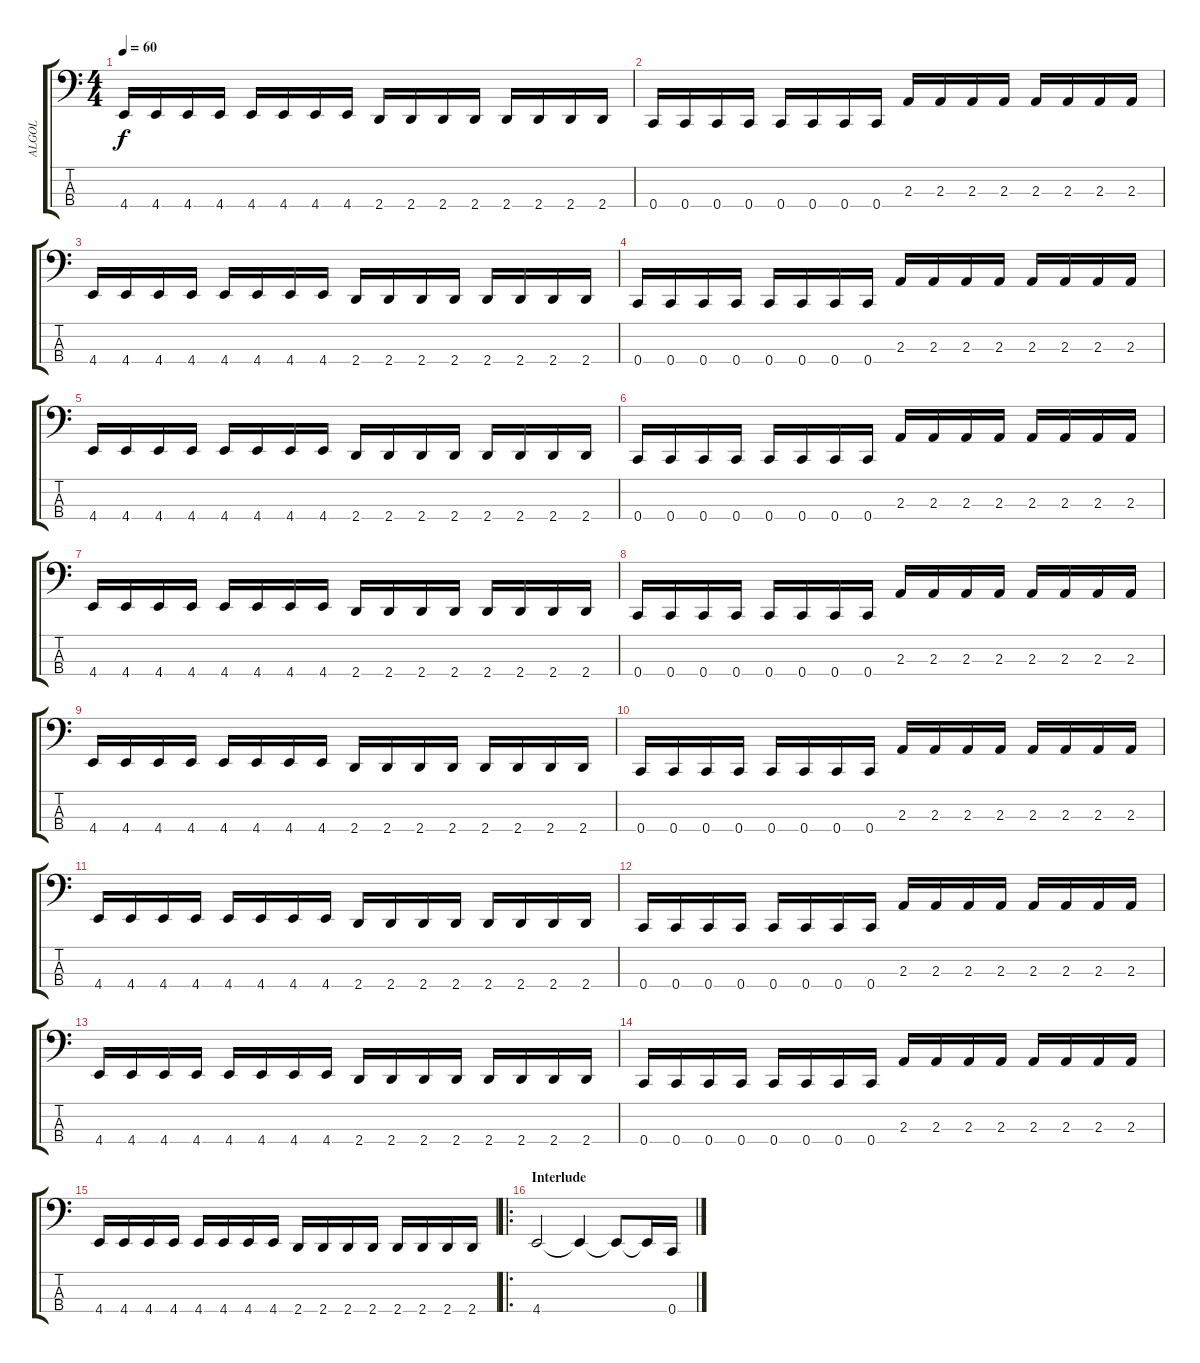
\track ("ALGOL" "ALGOL") {instrument electricbasspick}
\staff {score tabs}
\tuning (F2 C2 G1 C1) {hide}
\ts (4 4)
\tempo 60
\clef f4
\ks c
4.4.16{dy f} 4.4.16 4.4.16 4.4.16 4.4.16 4.4.16 4.4.16 4.4.16 2.4.16 2.4.16 2.4.16 2.4.16 2.4.16 2.4.16 2.4.16 2.4.16 |
0.4.16 0.4.16 0.4.16 0.4.16 0.4.16 0.4.16 0.4.16 0.4.16 2.3.16 2.3.16 2.3.16 2.3.16 2.3.16 2.3.16 2.3.16 2.3.16 |
4.4.16 4.4.16 4.4.16 4.4.16 4.4.16 4.4.16 4.4.16 4.4.16 2.4.16 2.4.16 2.4.16 2.4.16 2.4.16 2.4.16 2.4.16 2.4.16 |
0.4.16 0.4.16 0.4.16 0.4.16 0.4.16 0.4.16 0.4.16 0.4.16 2.3.16 2.3.16 2.3.16 2.3.16 2.3.16 2.3.16 2.3.16 2.3.16 |
4.4.16 4.4.16 4.4.16 4.4.16 4.4.16 4.4.16 4.4.16 4.4.16 2.4.16 2.4.16 2.4.16 2.4.16 2.4.16 2.4.16 2.4.16 2.4.16 |
0.4.16 0.4.16 0.4.16 0.4.16 0.4.16 0.4.16 0.4.16 0.4.16 2.3.16 2.3.16 2.3.16 2.3.16 2.3.16 2.3.16 2.3.16 2.3.16 |
4.4.16 4.4.16 4.4.16 4.4.16 4.4.16 4.4.16 4.4.16 4.4.16 2.4.16 2.4.16 2.4.16 2.4.16 2.4.16 2.4.16 2.4.16 2.4.16 |
0.4.16 0.4.16 0.4.16 0.4.16 0.4.16 0.4.16 0.4.16 0.4.16 2.3.16 2.3.16 2.3.16 2.3.16 2.3.16 2.3.16 2.3.16 2.3.16 |
4.4.16 4.4.16 4.4.16 4.4.16 4.4.16 4.4.16 4.4.16 4.4.16 2.4.16 2.4.16 2.4.16 2.4.16 2.4.16 2.4.16 2.4.16 2.4.16 |
0.4.16 0.4.16 0.4.16 0.4.16 0.4.16 0.4.16 0.4.16 0.4.16 2.3.16 2.3.16 2.3.16 2.3.16 2.3.16 2.3.16 2.3.16 2.3.16 |
4.4.16 4.4.16 4.4.16 4.4.16 4.4.16 4.4.16 4.4.16 4.4.16 2.4.16 2.4.16 2.4.16 2.4.16 2.4.16 2.4.16 2.4.16 2.4.16 |
0.4.16 0.4.16 0.4.16 0.4.16 0.4.16 0.4.16 0.4.16 0.4.16 2.3.16 2.3.16 2.3.16 2.3.16 2.3.16 2.3.16 2.3.16 2.3.16 |
4.4.16 4.4.16 4.4.16 4.4.16 4.4.16 4.4.16 4.4.16 4.4.16 2.4.16 2.4.16 2.4.16 2.4.16 2.4.16 2.4.16 2.4.16 2.4.16 |
0.4.16 0.4.16 0.4.16 0.4.16 0.4.16 0.4.16 0.4.16 0.4.16 2.3.16 2.3.16 2.3.16 2.3.16 2.3.16 2.3.16 2.3.16 2.3.16 |
4.4.16 4.4.16 4.4.16 4.4.16 4.4.16 4.4.16 4.4.16 4.4.16 2.4.16 2.4.16 2.4.16 2.4.16 2.4.16 2.4.16 2.4.16 2.4.16 |
\ro
\section ("" "Interlude")
4.4.2 4.4{t}.4 4.4{t}.8 4.4{t}.16 0.4.16
